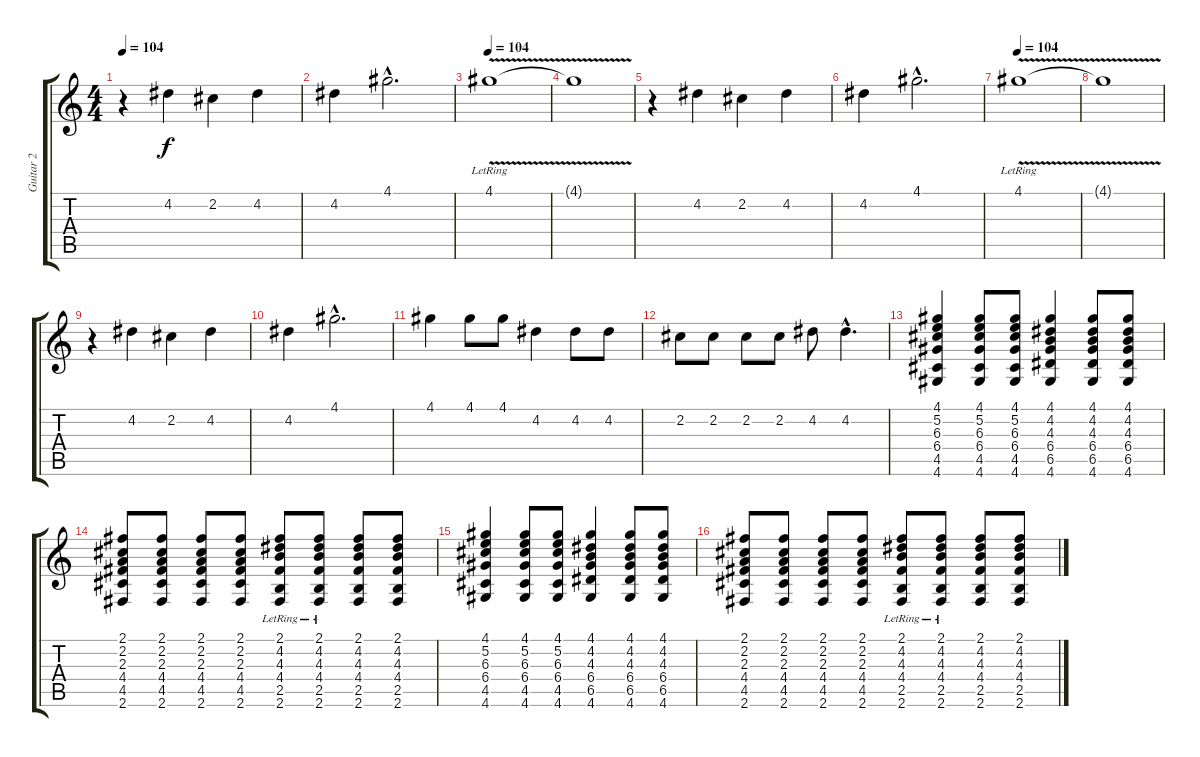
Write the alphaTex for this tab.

\track ("Guitar 2" "Guitar 2") {instrument acousticguitarnylon}
\staff {score tabs}
\tuning (E4 B3 G3 D3 A2 E2) {hide}
\ts (4 4)
\tempo 104
\clef g2
\ks c
r.4{dy f} 4.2.4 2.2.4 4.2.4 |
4.2.4 4.1{hac}.2{d} |
\tempo 104
4.1{v lr}.1 |
4.1{t}.1 |
r.4 4.2.4 2.2.4 4.2.4 |
4.2.4 4.1{hac}.2{d} |
\tempo 104
4.1{v lr}.1 |
4.1{t}.1 |
r.4 4.2.4 2.2.4 4.2.4 |
4.2.4 4.1{hac}.2{d} |
4.1.4{volume 14} 4.1.8 4.1.8 4.2.4 4.2.8 4.2.8 |
2.2.8 2.2.8 2.2.8 2.2.8 4.2.8 4.2{hac}.4{d} |
(4.1 5.2 6.3 6.4 4.5 4.6).4{instrument acousticguitarnylon} (4.1 5.2 6.3 6.4 4.5 4.6).8 (4.1 5.2 6.3 6.4 4.5 4.6).8 (4.1 4.2 4.3 6.4 6.5 4.6).4 (4.1 4.2 4.3 6.4 6.5 4.6).8 (4.1 4.2 4.3 6.4 6.5 4.6).8 |
(2.1 2.2 2.3 4.4 4.5 2.6).8 (2.1 2.2 2.3 4.4 4.5 2.6).8 (2.1 2.2 2.3 4.4 4.5 2.6).8 (2.1 2.2 2.3 4.4 4.5 2.6).8 (2.1{lr} 4.2 4.3 4.4 2.5 2.6).8 (2.1 4.2{lr} 4.3{lr} 4.4{lr} 2.5{lr} 2.6{lr}).8 (2.1 4.2 4.3 4.4 2.5 2.6).8 (2.1 4.2 4.3 4.4 2.5 2.6).8 |
(4.1 5.2 6.3 6.4 4.5 4.6).4 (4.1 5.2 6.3 6.4 4.5 4.6).8 (4.1 5.2 6.3 6.4 4.5 4.6).8 (4.1 4.2 4.3 6.4 6.5 4.6).4 (4.1 4.2 4.3 6.4 6.5 4.6).8 (4.1 4.2 4.3 6.4 6.5 4.6).8 |
(2.1 2.2 2.3 4.4 4.5 2.6).8 (2.1 2.2 2.3 4.4 4.5 2.6).8 (2.1 2.2 2.3 4.4 4.5 2.6).8 (2.1 2.2 2.3 4.4 4.5 2.6).8 (2.1{lr} 4.2 4.3 4.4 2.5 2.6).8 (2.1 4.2{lr} 4.3{lr} 4.4{lr} 2.5{lr} 2.6{lr}).8 (2.1 4.2 4.3 4.4 2.5 2.6).8 (2.1 4.2 4.3 4.4 2.5 2.6).8
